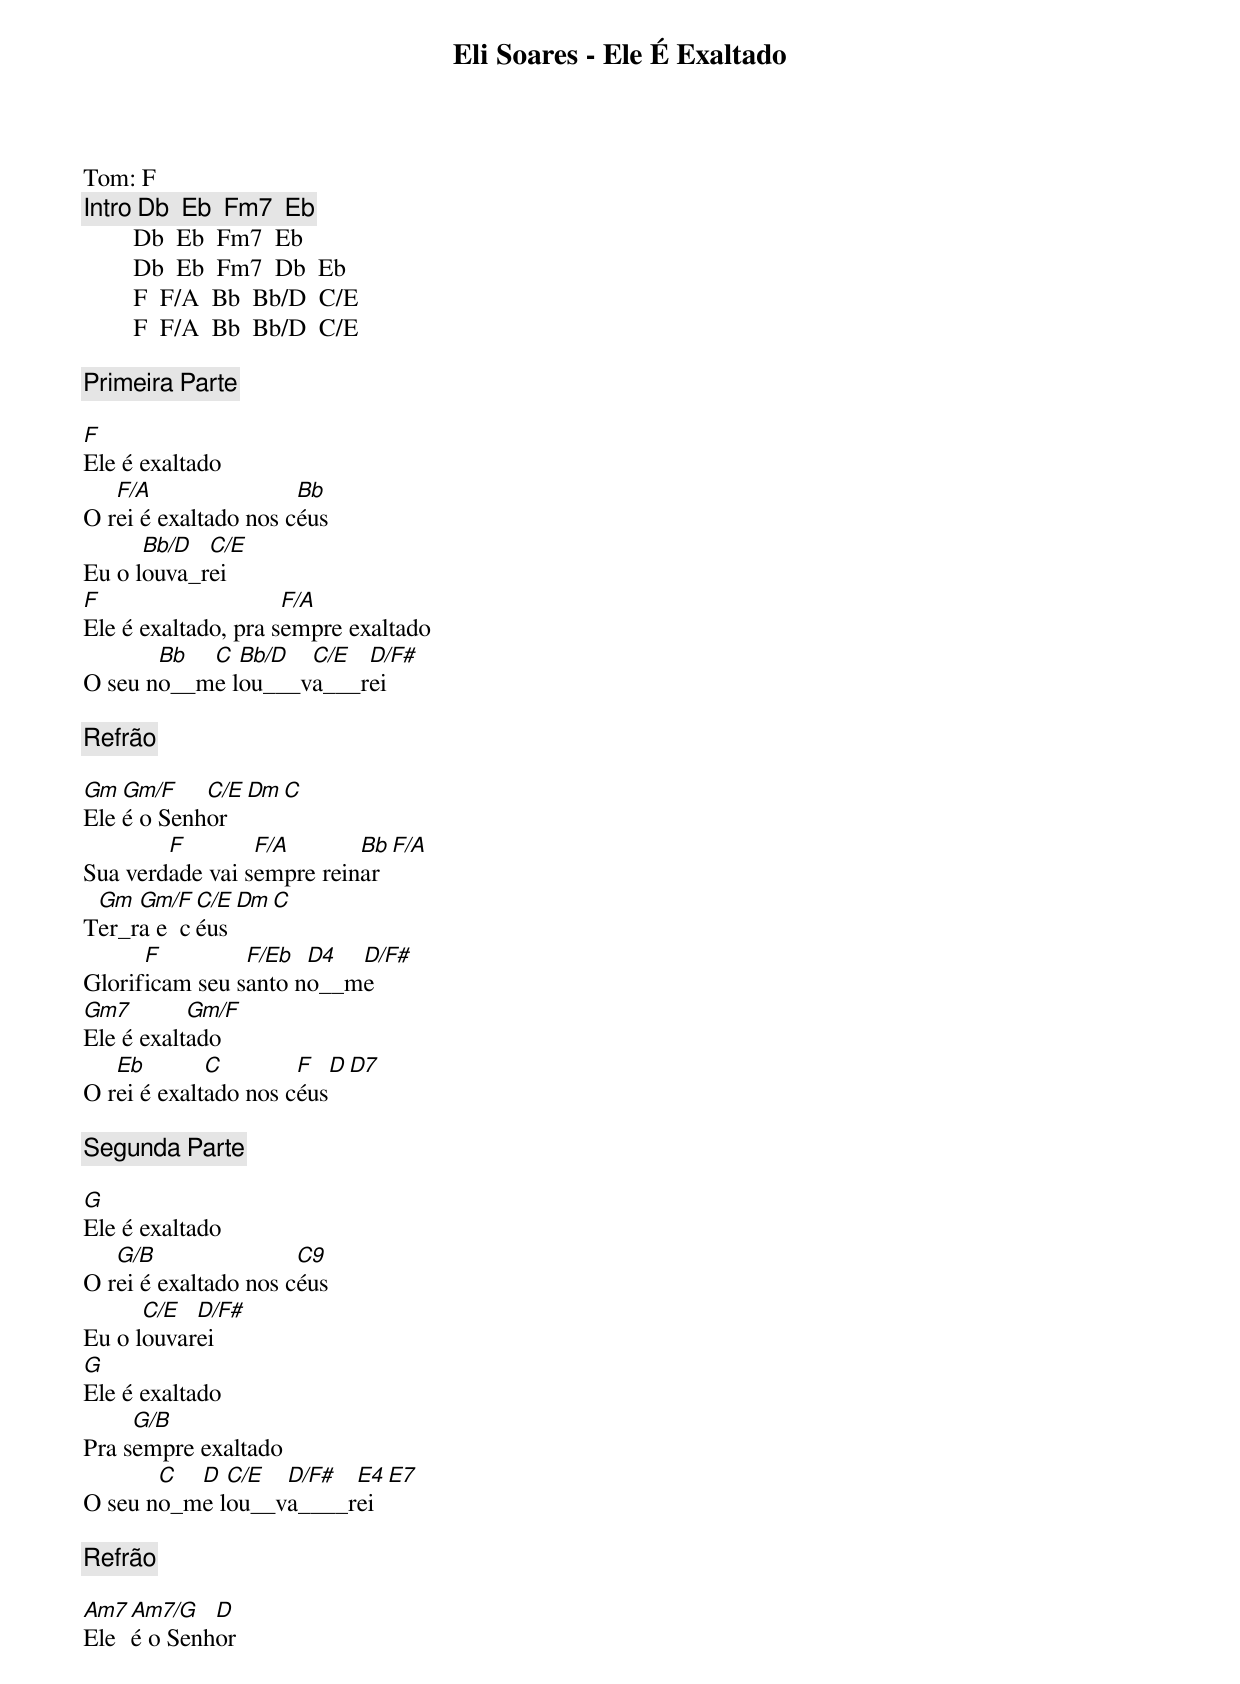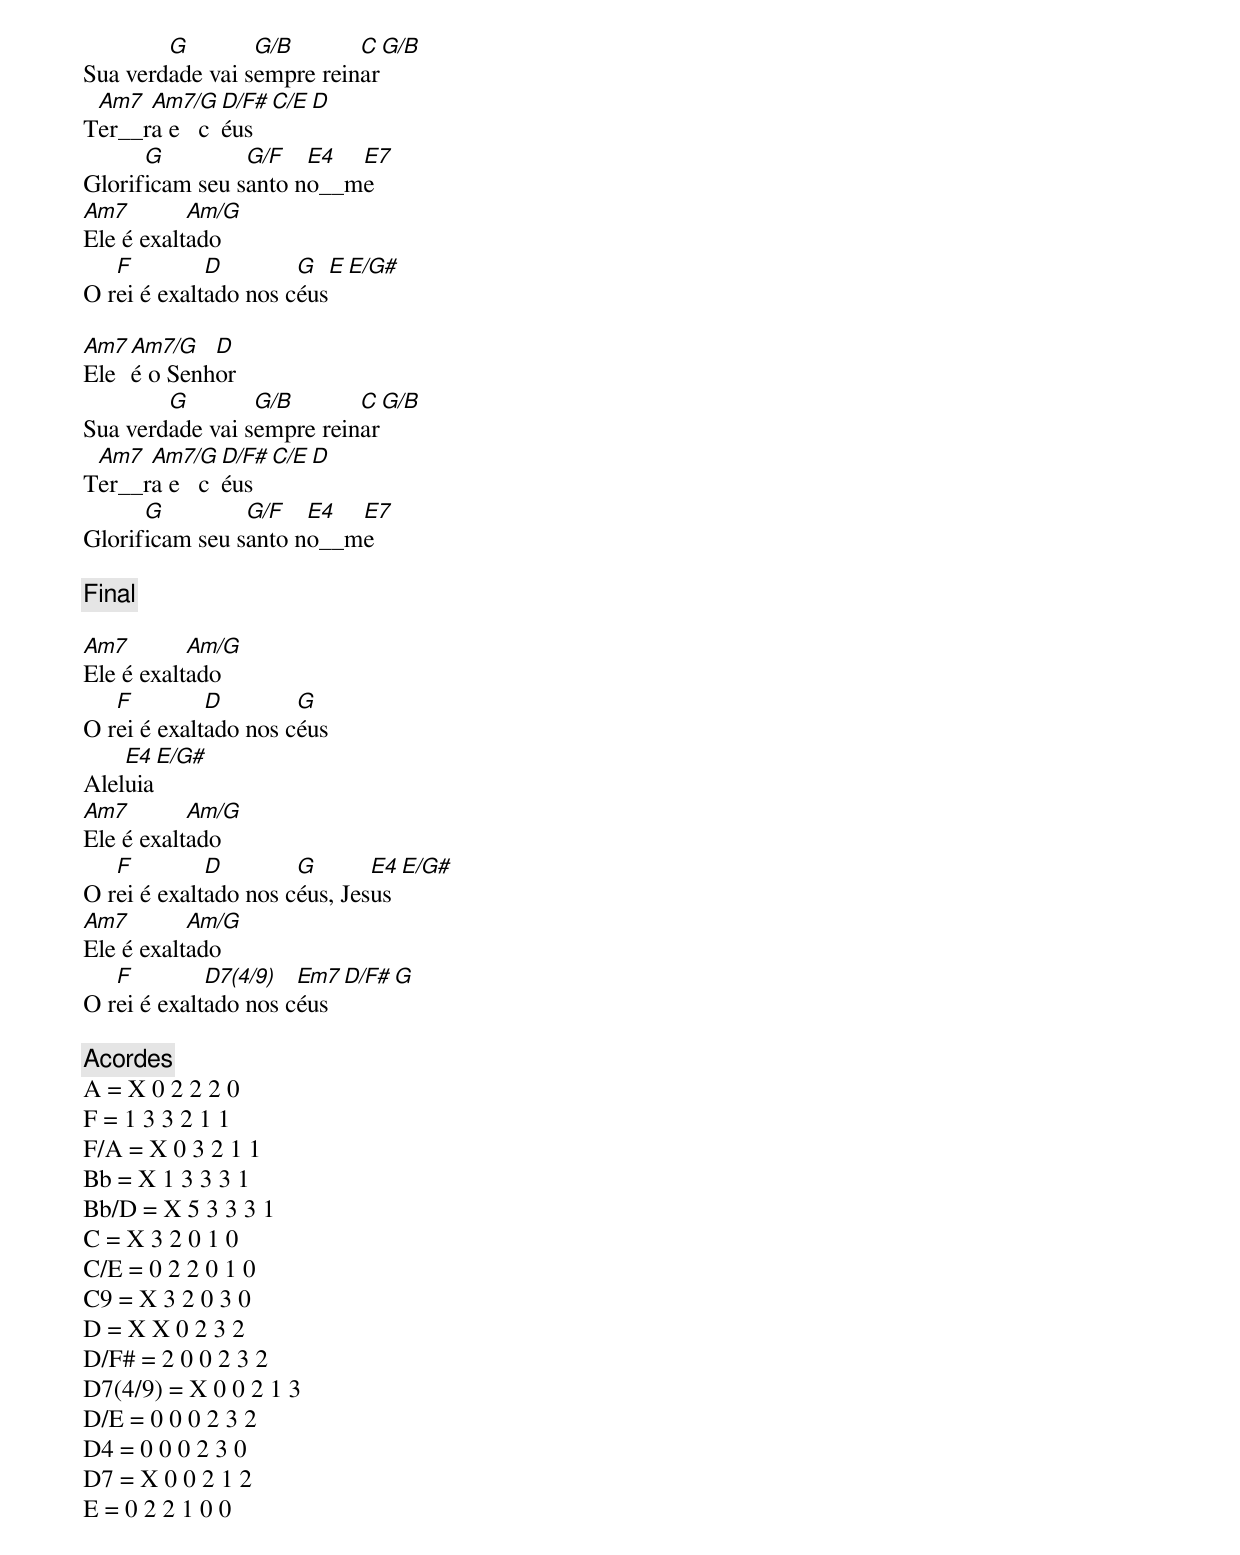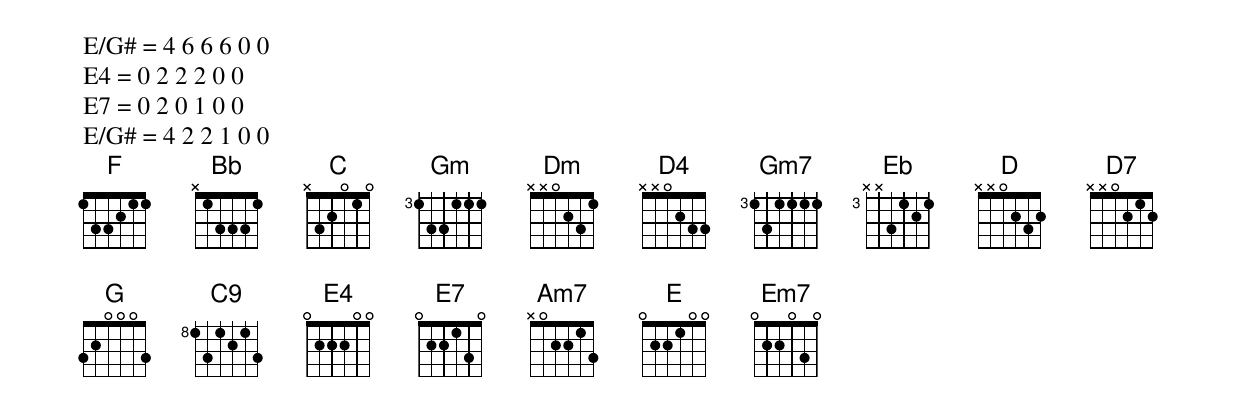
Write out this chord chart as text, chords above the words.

Eli Soares - Ele É Exaltado

Tom: F
[Intro] Db  Eb  Fm7  Eb
        Db  Eb  Fm7  Eb
        Db  Eb  Fm7  Db  Eb
        F  F/A  Bb  Bb/D  C/E
        F  F/A  Bb  Bb/D  C/E

[Primeira Parte]

F
Ele é exaltado
   F/A                Bb
O rei é exaltado nos céus
      Bb/D  C/E
Eu o louva_rei
F                    F/A
Ele é exaltado, pra sempre exaltado
       Bb  C  Bb/D  C/E  D/F#
O seu no__me lou___va___rei

[Refrão]

Gm  Gm/F    C/E  Dm  C
Ele é o Senhor
        F        F/A       Bb  F/A
Sua verdade vai sempre reinar
 Gm  Gm/F  C/E  Dm  C
Ter_ra e  céus
      F         F/Eb  D4  D/F#
Glorificam seu santo no__me
Gm7        Gm/F
Ele é exaltado
   Eb        C        F   D  D7
O rei é exaltado nos céus

[Segunda Parte]

G
Ele é exaltado
   G/B                C9
O rei é exaltado nos céus
      C/E  D/F#
Eu o louvarei
G
Ele é exaltado
     G/B
Pra sempre exaltado
       C  D  C/E  D/F#  E4  E7
O seu no_me lou__va____rei

[Refrão]

Am7  Am7/G   D
Ele  é o Senhor
        G        G/B       C  G/B
Sua verdade vai sempre reinar
 Am7  Am7/G  D/F#  C/E  D
Ter__ra e   céus
      G         G/F   E4  E7
Glorificam seu santo no__me
Am7        Am/G
Ele é exaltado
   F         D        G   E  E/G#
O rei é exaltado nos céus

Am7  Am7/G   D
Ele  é o Senhor
        G        G/B       C  G/B
Sua verdade vai sempre reinar
 Am7  Am7/G  D/F#  C/E  D
Ter__ra e   céus
      G         G/F   E4  E7
Glorificam seu santo no__me

[Final]

Am7        Am/G
Ele é exaltado
   F         D        G
O rei é exaltado nos céus
    E4  E/G#
Aleluia
Am7        Am/G
Ele é exaltado
   F         D        G       E4  E/G#
O rei é exaltado nos céus, Jesus
Am7        Am/G
Ele é exaltado
   F         D7(4/9)  Em7  D/F#  G
O rei é exaltado nos céus

[Acordes]
A = X 0 2 2 2 0
F = 1 3 3 2 1 1
F/A = X 0 3 2 1 1
Bb = X 1 3 3 3 1
Bb/D = X 5 3 3 3 1
C = X 3 2 0 1 0
C/E = 0 2 2 0 1 0
C9 = X 3 2 0 3 0
D = X X 0 2 3 2
D/F# = 2 0 0 2 3 2
D7(4/9) = X 0 0 2 1 3
D/E = 0 0 0 2 3 2
D4 = 0 0 0 2 3 0
D7 = X 0 0 2 1 2
E = 0 2 2 1 0 0
E/G# = 4 6 6 6 0 0
E4 = 0 2 2 2 0 0
E7 = 0 2 0 1 0 0
E/G# = 4 2 2 1 0 0
